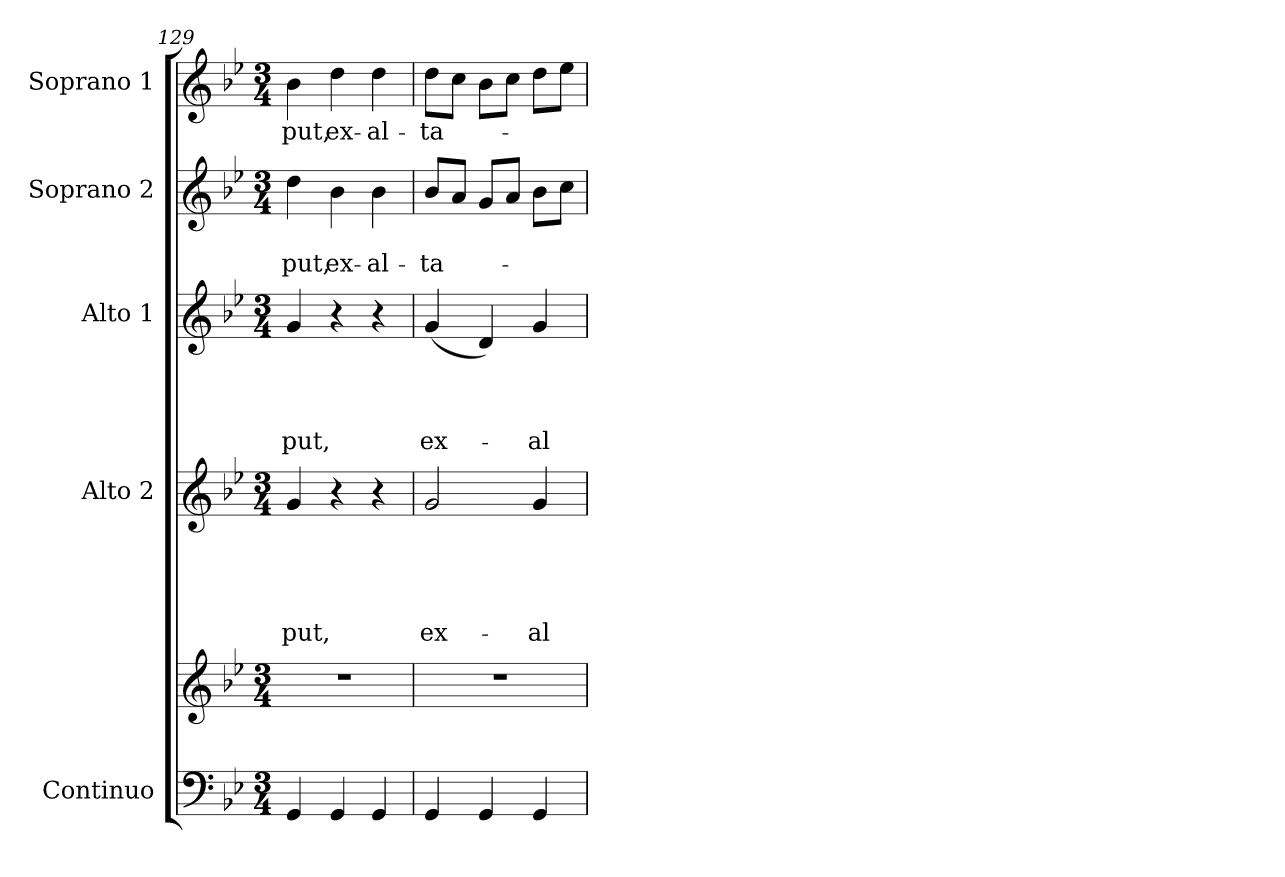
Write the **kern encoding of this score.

**kern	**kern	**kern	**text	**text	**text	**text	**text	**kern	**text	**text	**text	**text	**kern	**text	**text	**kern	**text
*part5	*part5	*part4	*part4	*part4	*part4	*part4	*part4	*part3	*part3	*part3	*part3	*part3	*part2	*part2	*part2	*part1	*part1
*staff6	*staff5	*staff4	*staff4	*staff4	*staff4	*staff4	*staff4	*staff3	*staff3	*staff3	*staff3	*staff3	*staff2	*staff2	*staff2	*staff1	*staff1
*I"Continuo	*	*I"Alto 2	*	*	*	*	*	*I"Alto 1	*	*	*	*	*I"Soprano 2	*	*	*I"Soprano 1	*
*	*	*I'A. 2	*	*	*	*	*	*I'A. 1	*	*	*	*	*I'S. 2	*	*	*I'S. 1	*
*clefF4	*clefG2	*clefG2	*	*	*	*	*	*clefG2	*	*	*	*	*clefG2	*	*	*clefG2	*
*k[b-e-]	*k[b-e-]	*k[b-e-]	*	*	*	*	*	*k[b-e-]	*	*	*	*	*k[b-e-]	*	*	*k[b-e-]	*
*B-:	*B-:	*B-:	*	*	*	*	*	*B-:	*	*	*	*	*B-:	*	*	*B-:	*
*M3/4	*M3/4	*M3/4	*	*	*	*	*	*M3/4	*	*	*	*	*M3/4	*	*	*M3/4	*
=129	=129	=129	=129	=129	=129	=129	=129	=129	=129	=129	=129	=129	=129	=129	=129	=129	=129
!	!LO:N:vis=1	!	!	!	!	!	!LO:LY:b	!	!	!	!	!LO:LY:b	!	!	!LO:LY:b	!	!LO:LY:b
4GG/	2.r	4g/	.	.	.	.	-put,	4g/	.	.	.	-put,	4dd\	.	-put,	4b-\	-put,
!	!	!	!	!	!	!	!	!	!	!	!	!	!	!	!LO:LY:b	!	!LO:LY:b
4GG/	.	4r	.	.	.	.	.	4r	.	.	.	.	4b-\	.	ex-	4dd\	ex-
!	!	!	!	!	!	!	!	!	!	!	!	!	!	!	!LO:LY:b	!	!LO:LY:b
4GG/	.	4r	.	.	.	.	.	4r	.	.	.	.	4b-\	.	-al-	4dd\	-al-
=130	=130	=130	=130	=130	=130	=130	=130	=130	=130	=130	=130	=130	=130	=130	=130	=130	=130
!	!LO:N:vis=1	!	!	!	!	!	!LO:LY:b	!	!	!	!	!LO:LY:b	!	!	!LO:LY:b	!	!LO:LY:b
4GG/	2.r	2g/	.	.	.	.	ex-	(<4g/	.	.	.	ex-	8b-/L	.	-ta-	8dd\L	-ta-
.	.	.	.	.	.	.	.	.	.	.	.	.	8a/J	.	.	8cc\J	.
4GG/	.	.	.	.	.	.	.	4d/)	.	.	.	.	8g/L	.	.	8b-\L	.
.	.	.	.	.	.	.	.	.	.	.	.	.	8a/J	.	.	8cc\J	.
!	!	!	!	!	!	!	!LO:LY:b	!	!	!	!	!LO:LY:b	!	!	!	!	!
4GG/	.	4g/	.	.	.	.	-al-	4g/	.	.	.	-al-	8b-\L	.	.	8dd\L	.
.	.	.	.	.	.	.	.	.	.	.	.	.	8cc\J	.	.	8ee-\J	.
=	=	=	=	=	=	=	=	=	=	=	=	=	=	=	=	=	=
*-	*-	*-	*-	*-	*-	*-	*-	*-	*-	*-	*-	*-	*-	*-	*-	*-	*-
